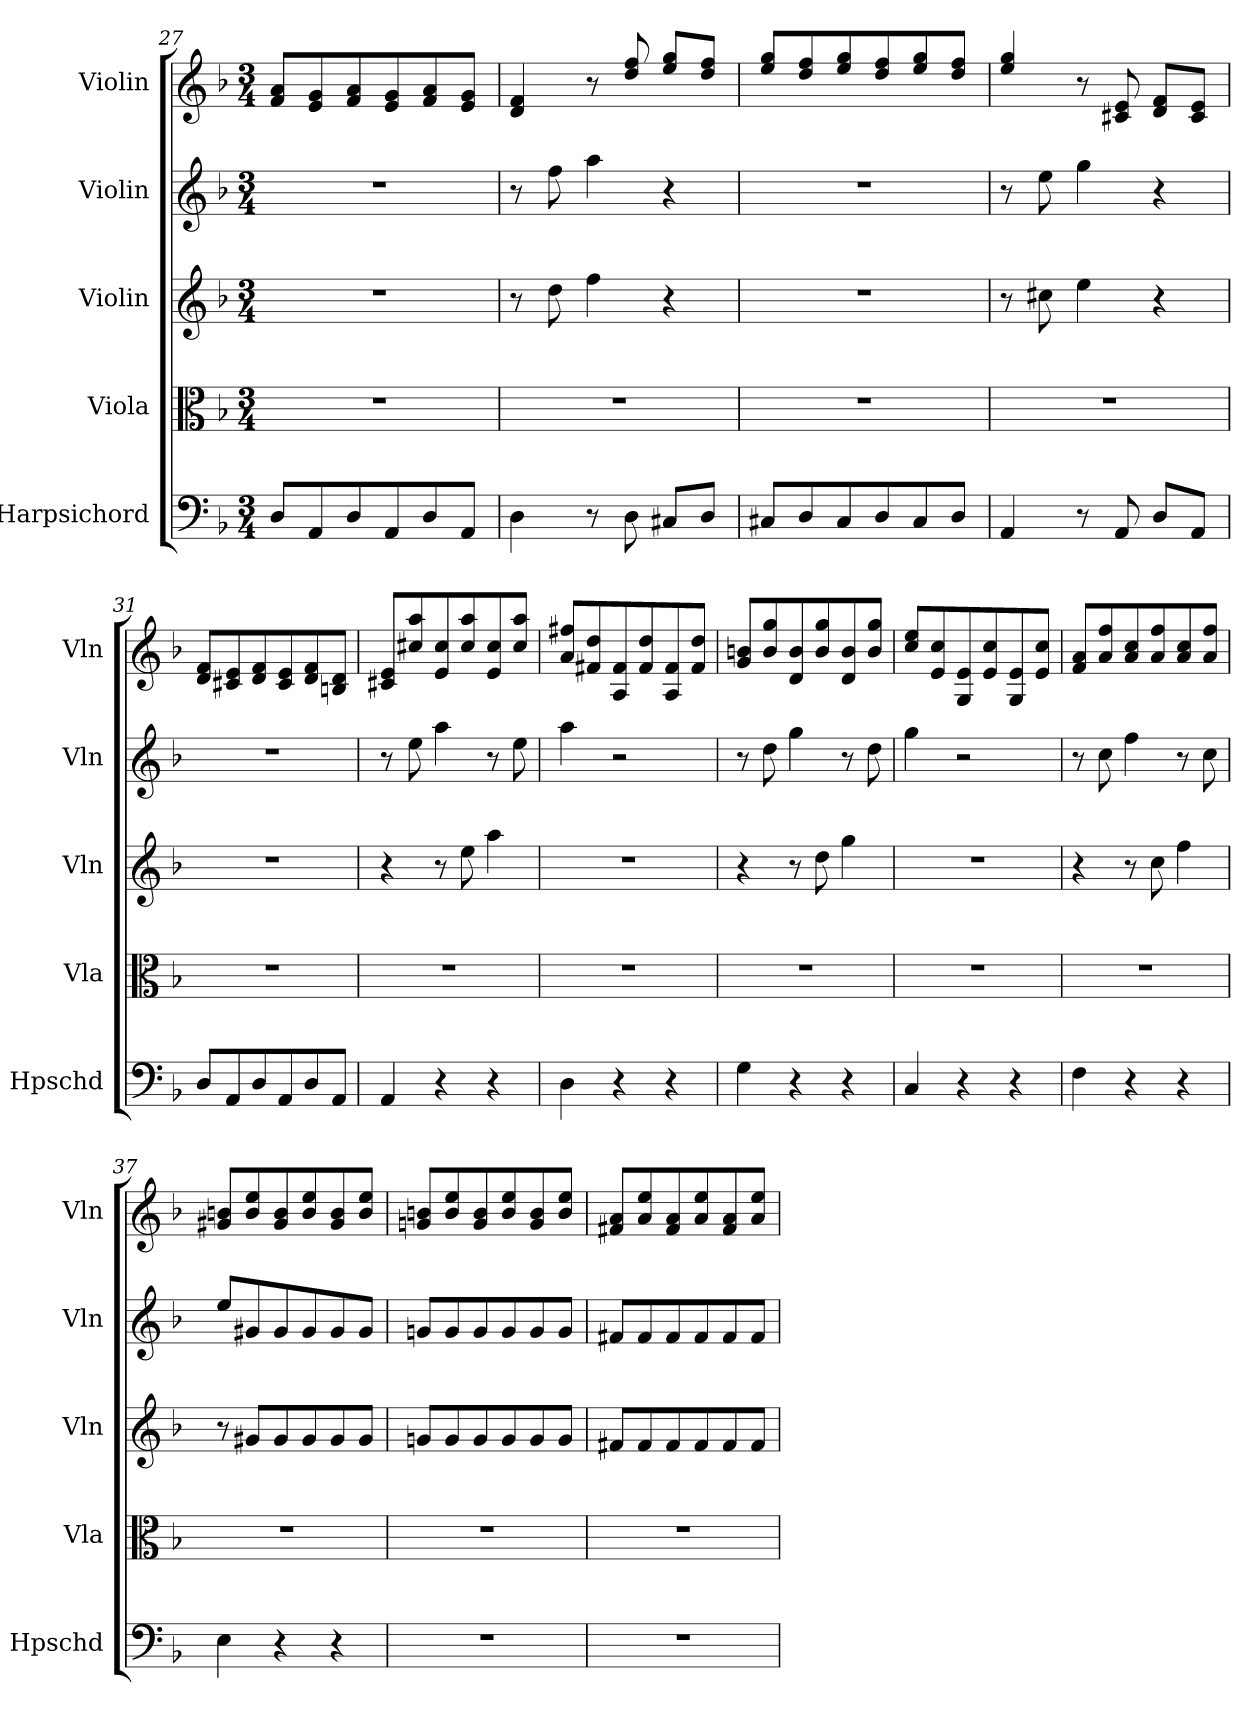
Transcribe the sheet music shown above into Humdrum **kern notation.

**kern	**kern	**kern	**kern	**kern
*part5	*part4	*part3	*part2	*part1
*staff5	*staff4	*staff3	*staff2	*staff1
*I"Harpsichord	*I"Viola	*I"Violin	*I"Violin	*I"Violin
*I'Hpschd	*I'Vla	*I'Vln	*I'Vln	*I'Vln
*clefF4	*clefC3	*clefG2	*clefG2	*clefG2
*k[b-]	*k[b-]	*k[b-]	*k[b-]	*k[b-]
*d:	*d:	*d:	*d:	*d:
*M3/4	*M3/4	*M3/4	*M3/4	*M3/4
=27	=27	=27	=27	=27
8D/L	2.r	2.r	2.r	8f/ 8a/L
8AA/	.	.	.	8e/ 8g/
8D/	.	.	.	8f/ 8a/
8AA/	.	.	.	8e/ 8g/
8D/	.	.	.	8f/ 8a/
8AA/J	.	.	.	8e/ 8g/J
=28	=28	=28	=28	=28
4D\	2.r	8r	8r	4d/ 4f/
.	.	8dd\	8ff\	.
8r	.	4ff\	4aa\	8r
8D\	.	.	.	8dd/ 8ff/
8C#X/L	.	4r	4r	8ee/ 8gg/L
8D/J	.	.	.	8dd/ 8ff/J
=29	=29	=29	=29	=29
8C#X/L	2.r	2.r	2.r	8ee/ 8gg/L
8D/	.	.	.	8dd/ 8ff/
8C#/	.	.	.	8ee/ 8gg/
8D/	.	.	.	8dd/ 8ff/
8C#/	.	.	.	8ee/ 8gg/
8D/J	.	.	.	8dd/ 8ff/J
=30	=30	=30	=30	=30
4AA/	2.r	8r	8r	4ee/ 4gg/
.	.	8cc#X\	8ee\	.
8r	.	4ee\	4gg\	8r
8AA/	.	.	.	8c#X/ 8e/
8D/L	.	4r	4r	8d/ 8f/L
8AA/J	.	.	.	8c#/ 8e/J
=31	=31	=31	=31	=31
8D/L	2.r	2.r	2.r	8d/ 8f/L
8AA/	.	.	.	8c#X/ 8e/
8D/	.	.	.	8d/ 8f/
8AA/	.	.	.	8c#/ 8e/
8D/	.	.	.	8d/ 8f/
8AA/J	.	.	.	8Bn/ 8d/J
=32	=32	=32	=32	=32
4AA/	2.r	4r	8r	8c#X/ 8e/L
.	.	.	8ee\	8cc#X/ 8aa/
4r	.	8r	4aa\	8e/ 8cc#/
.	.	8ee\	.	8cc#/ 8aa/
4r	.	4aa\	8r	8e/ 8cc#/
.	.	.	8ee\	8cc#/ 8aa/J
=33	=33	=33	=33	=33
4D\	2.r	2.r	4aa\	8a/ 8ff#X/L
.	.	.	.	8f#X/ 8dd/
4r	.	.	2r	8A/ 8f#/
.	.	.	.	8f#/ 8dd/
4r	.	.	.	8A/ 8f#/
.	.	.	.	8f#/ 8dd/J
=34	=34	=34	=34	=34
4G\	2.r	4r	8r	8g/ 8bn/L
.	.	.	8dd\	8b/ 8gg/
4r	.	8r	4gg\	8d/ 8b/
.	.	8dd\	.	8b/ 8gg/
4r	.	4gg\	8r	8d/ 8b/
.	.	.	8dd\	8b/ 8gg/J
=35	=35	=35	=35	=35
4C/	2.r	2.r	4gg\	8cc/ 8ee/L
.	.	.	.	8e/ 8cc/
4r	.	.	2r	8G/ 8e/
.	.	.	.	8e/ 8cc/
4r	.	.	.	8G/ 8e/
.	.	.	.	8e/ 8cc/J
=36	=36	=36	=36	=36
4F\	2.r	4r	8r	8f/ 8a/L
.	.	.	8cc\	8a/ 8ff/
4r	.	8r	4ff\	8a/ 8cc/
.	.	8cc\	.	8a/ 8ff/
4r	.	4ff\	8r	8a/ 8cc/
.	.	.	8cc\	8a/ 8ff/J
=37	=37	=37	=37	=37
4E\	2.r	8r	8ee/L	8g#X/ 8bn/L
.	.	8g#X/L	8g#X/	8b/ 8ee/
4r	.	8g#/	8g#/	8g#/ 8b/
.	.	8g#/	8g#/	8b/ 8ee/
4r	.	8g#/	8g#/	8g#/ 8b/
.	.	8g#/J	8g#/J	8b/ 8ee/J
=38	=38	=38	=38	=38
2.r	2.r	8gn/L	8gn/L	8gn/ 8bn/L
.	.	8g/	8g/	8b/ 8ee/
.	.	8g/	8g/	8g/ 8b/
.	.	8g/	8g/	8b/ 8ee/
.	.	8g/	8g/	8g/ 8b/
.	.	8g/J	8g/J	8b/ 8ee/J
=39	=39	=39	=39	=39
2.r	2.r	8f#X/L	8f#X/L	8f#X/ 8a/L
.	.	8f#/	8f#/	8a/ 8ee/
.	.	8f#/	8f#/	8f#/ 8a/
.	.	8f#/	8f#/	8a/ 8ee/
.	.	8f#/	8f#/	8f#/ 8a/
.	.	8f#/J	8f#/J	8a/ 8ee/J
=	=	=	=	=
*-	*-	*-	*-	*-
